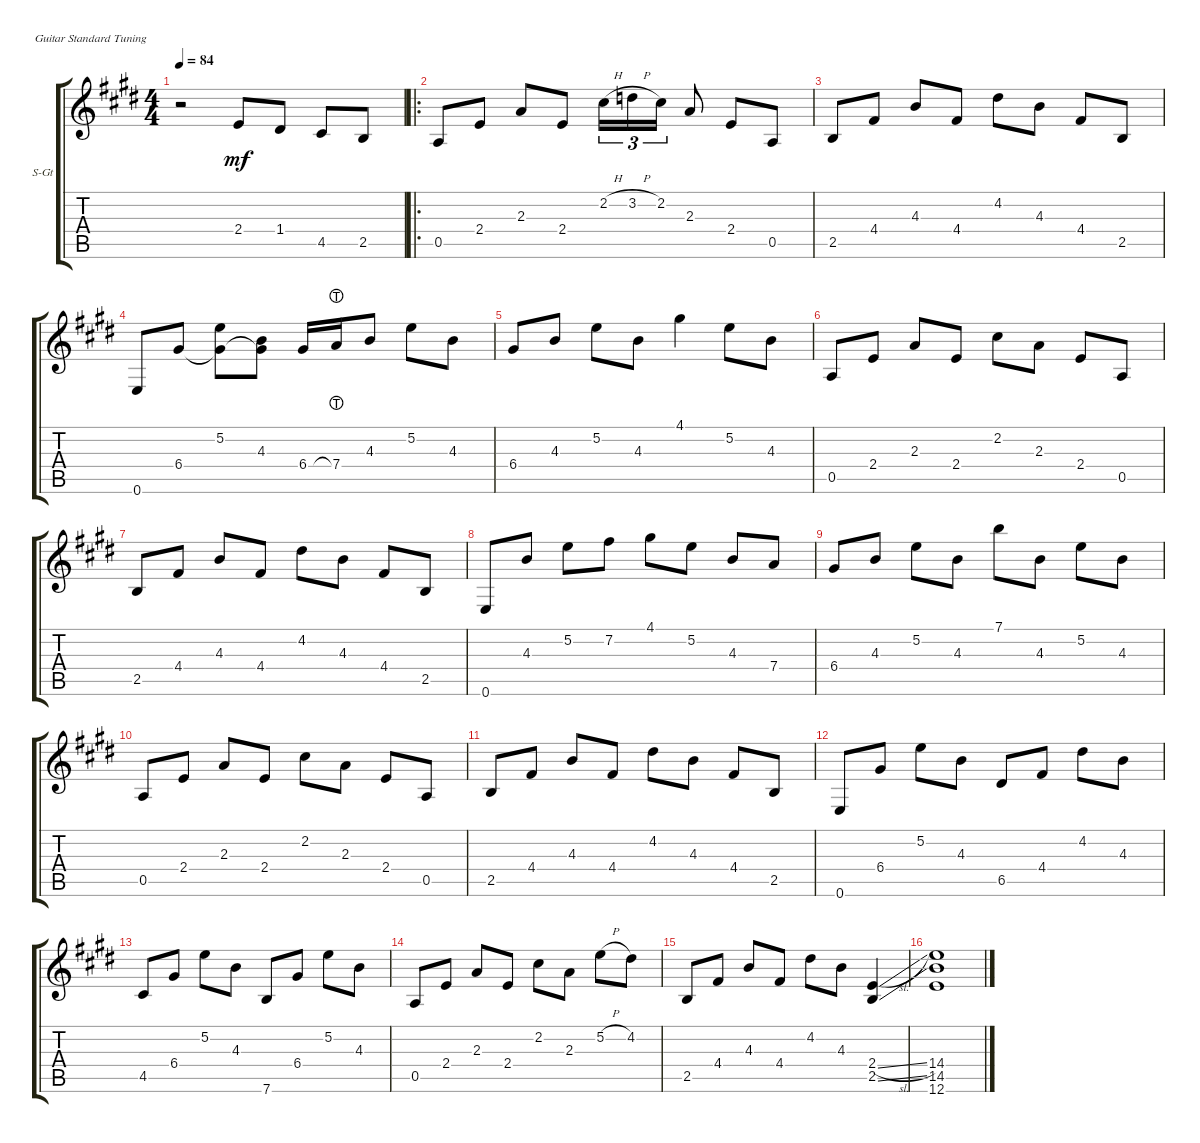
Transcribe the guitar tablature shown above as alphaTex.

\defaultSystemsLayout 4
\bracketExtendMode groupsimilarinstruments
\firstSystemTrackNameOrientation horizontal
\otherSystemsTrackNameOrientation horizontal
\track ("Steel Guitar" "S-Gt") {instrument acousticguitarsteel}
\staff {score tabs}
\tuning (E4 B3 G3 D3 A2 E2)
\ts (4 4)
\tempo 84
\clef g2
\ks e
r.2{dy mf instrument acousticguitarsteel} 2.4.8 1.4.8 4.5.8 2.5.8 |
\ro
0.5.8 2.4.8 2.3.8 2.4.8 2.2{h}.16{tu (3 2)} 3.2{h}.16{tu (3 2)} 2.2.16{tu (3 2)} 2.3.8 2.4.8 0.5.8 |
2.5.8 4.4.8 4.3.8 4.4.8 4.2.8 4.3.8 4.4.8 2.5.8 |
0.6.8 6.4.8 (5.2 6.4{t}).8 (4.3 6.4{t}).8 6.4.16 7.4{lht}.16 4.3.8 5.2.8 4.3.8 |
6.4.8 4.3.8 5.2.8 4.3.8 4.1.4 5.2.8 4.3.8 |
0.5.8 2.4.8 2.3.8 2.4.8 2.2.8 2.3.8 2.4.8 0.5.8 |
2.5.8 4.4.8 4.3.8 4.4.8 4.2.8 4.3.8 4.4.8 2.5.8 |
0.6.8 4.3.8 5.2.8 7.2.8 4.1.8 5.2.8 4.3.8 7.4.8 |
6.4.8 4.3.8 5.2.8 4.3.8 7.1.8 4.3.8 5.2.8 4.3.8 |
0.5.8 2.4.8 2.3.8 2.4.8 2.2.8 2.3.8 2.4.8 0.5.8 |
2.5.8 4.4.8 4.3.8 4.4.8 4.2.8 4.3.8 4.4.8 2.5.8 |
0.6.8 6.4.8 5.2.8 4.3.8 6.5.8 4.4.8 4.2.8 4.3.8 |
4.5.8 6.4.8 5.2.8 4.3.8 7.6.8 6.4.8 5.2.8 4.3.8 |
0.5.8 2.4.8 2.3.8 2.4.8 2.2.8 2.3.8 5.2{h}.8 4.2.8 |
2.5.8 4.4.8 4.3.8 4.4.8 4.2.8 4.3.8 (2.4{sl} 2.5{ss}).4 |
(14.5 14.4 12.6).1
